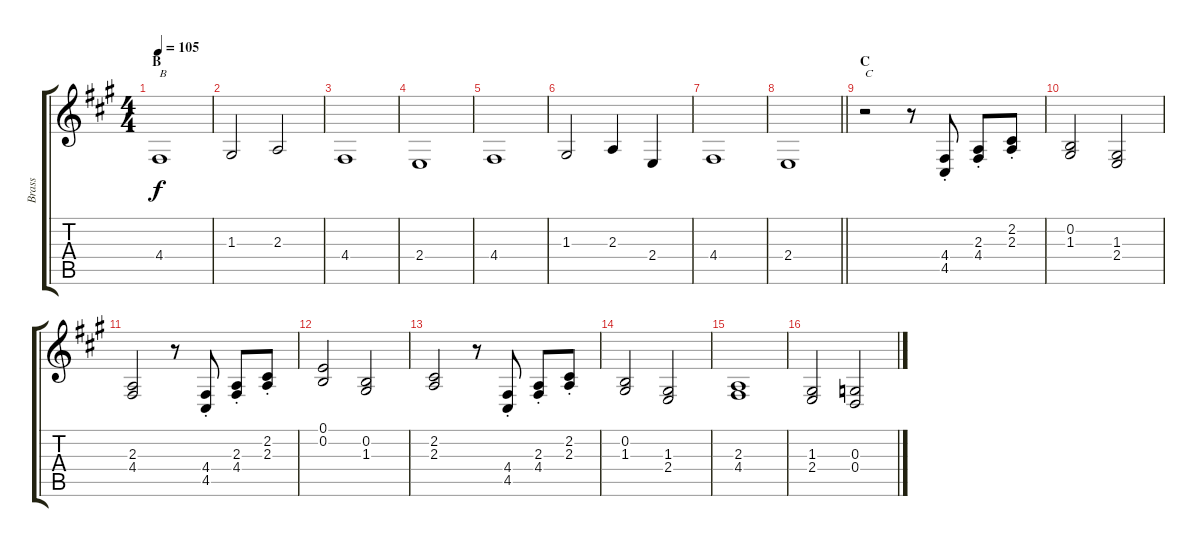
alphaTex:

\track ("Brass" "Brass") {instrument brasssection}
\staff {score tabs}
\tuning (E4 B3 G3 D3 A2 E2) {hide}
\ts (4 4)
\section ("" "B")
\tempo 105
\clef g2
\ks a
4.4.1{txt "B" dy f} |
1.3.2 2.3.2 |
4.4.1 |
2.4.1 |
4.4.1 |
1.3.2 2.3.4 2.4.4 |
4.4.1 |
\barLineRight lightlight
2.4.1 |
\section ("" "C")
r.2{txt "C"} r.8 (4.4{st} 4.5{st}).8 (2.3{st} 4.4{st}).8 (2.2{st} 2.3{st}).8 |
(0.2 1.3).2 (1.3 2.4).2 |
(2.3 4.4).2 r.8 (4.4{st} 4.5{st}).8 (2.3{st} 4.4{st}).8 (2.2{st} 2.3{st}).8 |
(0.1 0.2).2 (0.2 1.3).2 |
(2.2 2.3).2 r.8 (4.4{st} 4.5{st}).8 (2.3{st} 4.4{st}).8 (2.2{st} 2.3{st}).8 |
(0.2 1.3).2 (1.3 2.4).2 |
(2.3 4.4).1 |
(1.3 2.4).2 (0.3 0.4).2
